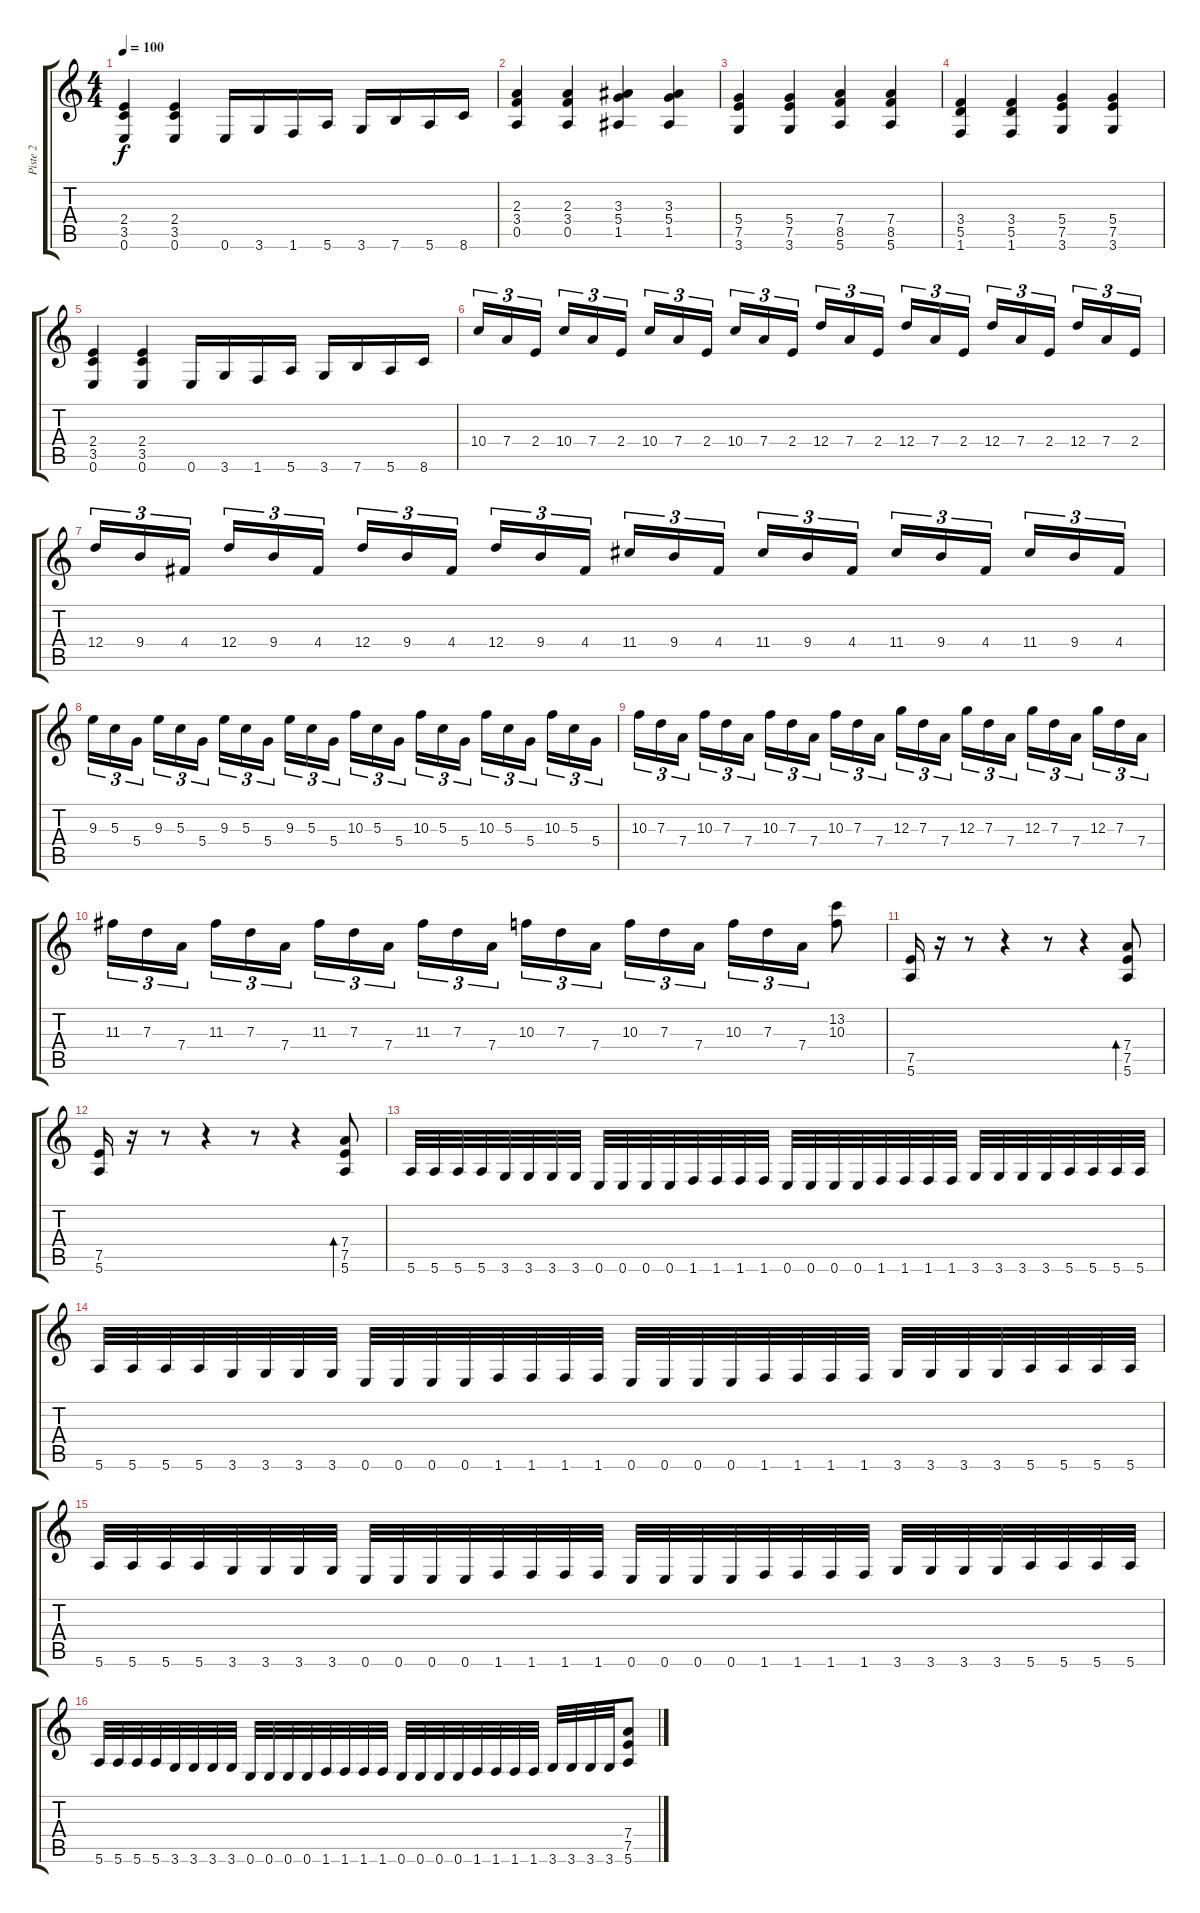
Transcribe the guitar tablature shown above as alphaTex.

\track ("Piste 2" "Piste 2") {instrument acousticguitarsteel}
\staff {score tabs}
\tuning (E4 B3 G3 D3 A2 E2) {hide}
\ts (4 4)
\tempo 100
\clef g2
\ks c
(2.4 3.5 0.6).4{dy f} (2.4 3.5 0.6).4 0.6.16 3.6.16 1.6.16 5.6.16 3.6.16 7.6.16 5.6.16 8.6.16 |
(2.3 3.4 0.5).4 (2.3 3.4 0.5).4 (3.3 5.4 1.5).4 (3.3 5.4 1.5).4 |
(5.4 7.5 3.6).4 (5.4 7.5 3.6).4 (7.4 8.5 5.6).4 (7.4 8.5 5.6).4 |
(3.4 5.5 1.6).4 (3.4 5.5 1.6).4 (5.4 7.5 3.6).4 (5.4 7.5 3.6).4 |
(2.4 3.5 0.6).4 (2.4 3.5 0.6).4 0.6.16 3.6.16 1.6.16 5.6.16 3.6.16 7.6.16 5.6.16 8.6.16 |
10.4.16{tu (3 2)} 7.4.16{tu (3 2)} 2.4.16{tu (3 2)} 10.4.16{tu (3 2)} 7.4.16{tu (3 2)} 2.4.16{tu (3 2)} 10.4.16{tu (3 2)} 7.4.16{tu (3 2)} 2.4.16{tu (3 2)} 10.4.16{tu (3 2)} 7.4.16{tu (3 2)} 2.4.16{tu (3 2)} 12.4.16{tu (3 2)} 7.4.16{tu (3 2)} 2.4.16{tu (3 2)} 12.4.16{tu (3 2)} 7.4.16{tu (3 2)} 2.4.16{tu (3 2)} 12.4.16{tu (3 2)} 7.4.16{tu (3 2)} 2.4.16{tu (3 2)} 12.4.16{tu (3 2)} 7.4.16{tu (3 2)} 2.4.16{tu (3 2)} |
12.4.16{tu (3 2)} 9.4.16{tu (3 2)} 4.4.16{tu (3 2)} 12.4.16{tu (3 2)} 9.4.16{tu (3 2)} 4.4.16{tu (3 2)} 12.4.16{tu (3 2)} 9.4.16{tu (3 2)} 4.4.16{tu (3 2)} 12.4.16{tu (3 2)} 9.4.16{tu (3 2)} 4.4.16{tu (3 2)} 11.4.16{tu (3 2)} 9.4.16{tu (3 2)} 4.4.16{tu (3 2)} 11.4.16{tu (3 2)} 9.4.16{tu (3 2)} 4.4.16{tu (3 2)} 11.4.16{tu (3 2)} 9.4.16{tu (3 2)} 4.4.16{tu (3 2)} 11.4.16{tu (3 2)} 9.4.16{tu (3 2)} 4.4.16{tu (3 2)} |
9.3.16{tu (3 2)} 5.3.16{tu (3 2)} 5.4.16{tu (3 2)} 9.3.16{tu (3 2)} 5.3.16{tu (3 2)} 5.4.16{tu (3 2)} 9.3.16{tu (3 2)} 5.3.16{tu (3 2)} 5.4.16{tu (3 2)} 9.3.16{tu (3 2)} 5.3.16{tu (3 2)} 5.4.16{tu (3 2)} 10.3.16{tu (3 2)} 5.3.16{tu (3 2)} 5.4.16{tu (3 2)} 10.3.16{tu (3 2)} 5.3.16{tu (3 2)} 5.4.16{tu (3 2)} 10.3.16{tu (3 2)} 5.3.16{tu (3 2)} 5.4.16{tu (3 2)} 10.3.16{tu (3 2)} 5.3.16{tu (3 2)} 5.4.16{tu (3 2)} |
10.3.16{tu (3 2)} 7.3.16{tu (3 2)} 7.4.16{tu (3 2)} 10.3.16{tu (3 2)} 7.3.16{tu (3 2)} 7.4.16{tu (3 2)} 10.3.16{tu (3 2)} 7.3.16{tu (3 2)} 7.4.16{tu (3 2)} 10.3.16{tu (3 2)} 7.3.16{tu (3 2)} 7.4.16{tu (3 2)} 12.3.16{tu (3 2)} 7.3.16{tu (3 2)} 7.4.16{tu (3 2)} 12.3.16{tu (3 2)} 7.3.16{tu (3 2)} 7.4.16{tu (3 2)} 12.3.16{tu (3 2)} 7.3.16{tu (3 2)} 7.4.16{tu (3 2)} 12.3.16{tu (3 2)} 7.3.16{tu (3 2)} 7.4.16{tu (3 2)} |
11.3.16{tu (3 2)} 7.3.16{tu (3 2)} 7.4.16{tu (3 2)} 11.3.16{tu (3 2)} 7.3.16{tu (3 2)} 7.4.16{tu (3 2)} 11.3.16{tu (3 2)} 7.3.16{tu (3 2)} 7.4.16{tu (3 2)} 11.3.16{tu (3 2)} 7.3.16{tu (3 2)} 7.4.16{tu (3 2)} 10.3.16{tu (3 2)} 7.3.16{tu (3 2)} 7.4.16{tu (3 2)} 10.3.16{tu (3 2)} 7.3.16{tu (3 2)} 7.4.16{tu (3 2)} 10.3.16{tu (3 2)} 7.3.16{tu (3 2)} 7.4.16{tu (3 2)} (13.2 10.3).8 |
(7.5 5.6).16 r.16 r.8 r.4 r.8 r.4 (7.4 7.5 5.6).8{bd 240} |
(7.5 5.6).16 r.16 r.8 r.4 r.8 r.4 (7.4 7.5 5.6).8{bd 240} |
5.6.32 5.6.32 5.6.32 5.6.32 3.6.32 3.6.32 3.6.32 3.6.32 0.6.32 0.6.32 0.6.32 0.6.32 1.6.32 1.6.32 1.6.32 1.6.32 0.6.32 0.6.32 0.6.32 0.6.32 1.6.32 1.6.32 1.6.32 1.6.32 3.6.32 3.6.32 3.6.32 3.6.32 5.6.32 5.6.32 5.6.32 5.6.32 |
5.6.32 5.6.32 5.6.32 5.6.32 3.6.32 3.6.32 3.6.32 3.6.32 0.6.32 0.6.32 0.6.32 0.6.32 1.6.32 1.6.32 1.6.32 1.6.32 0.6.32 0.6.32 0.6.32 0.6.32 1.6.32 1.6.32 1.6.32 1.6.32 3.6.32 3.6.32 3.6.32 3.6.32 5.6.32 5.6.32 5.6.32 5.6.32 |
5.6.32 5.6.32 5.6.32 5.6.32 3.6.32 3.6.32 3.6.32 3.6.32 0.6.32 0.6.32 0.6.32 0.6.32 1.6.32 1.6.32 1.6.32 1.6.32 0.6.32 0.6.32 0.6.32 0.6.32 1.6.32 1.6.32 1.6.32 1.6.32 3.6.32 3.6.32 3.6.32 3.6.32 5.6.32 5.6.32 5.6.32 5.6.32 |
5.6.32 5.6.32 5.6.32 5.6.32 3.6.32 3.6.32 3.6.32 3.6.32 0.6.32 0.6.32 0.6.32 0.6.32 1.6.32 1.6.32 1.6.32 1.6.32 0.6.32 0.6.32 0.6.32 0.6.32 1.6.32 1.6.32 1.6.32 1.6.32 3.6.32 3.6.32 3.6.32 3.6.32 (7.4 7.5 5.6).8
